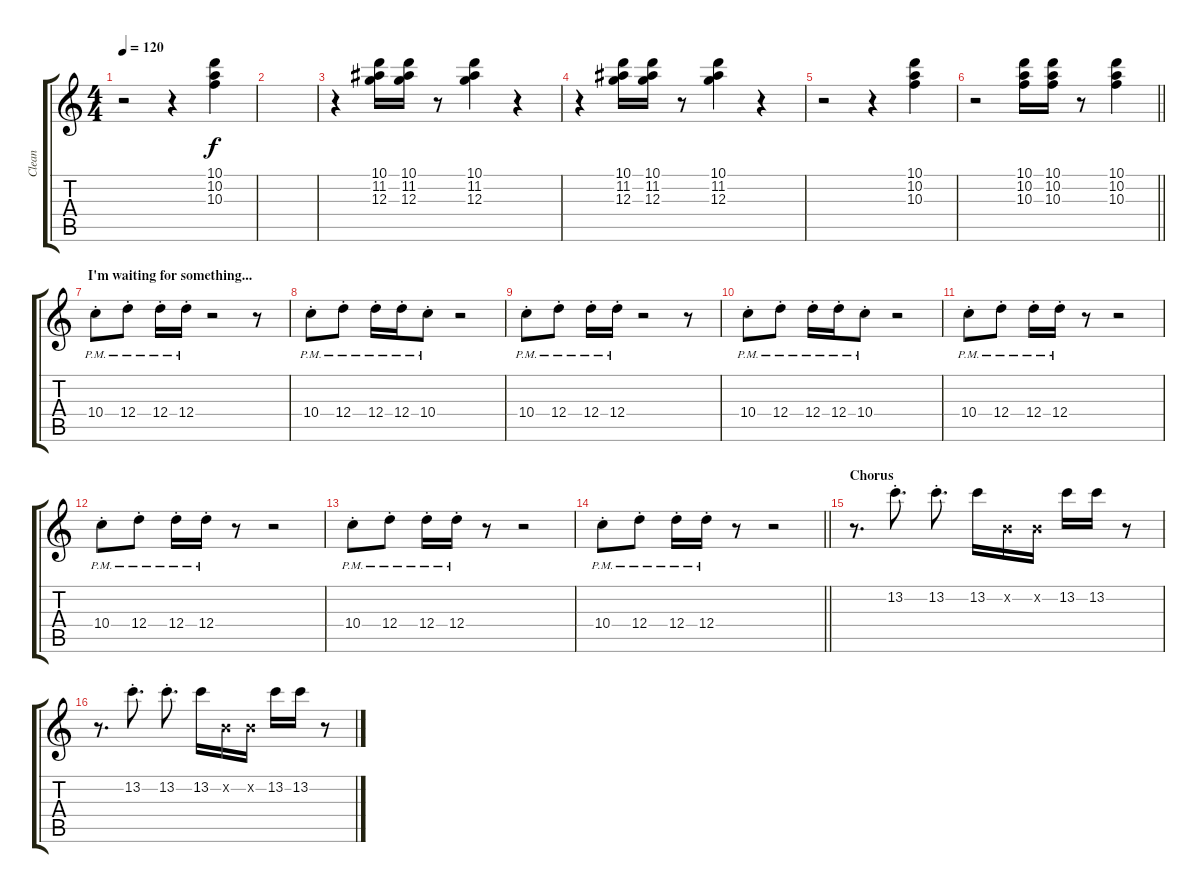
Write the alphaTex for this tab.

\track ("Clean" "Clean") {instrument electricguitarclean}
\staff {score tabs}
\tuning (E4 B3 G3 D3 A2 E2) {hide}
\ts (4 4)
\tempo 120
\clef g2
\ks c
r.2{dy f} r.4 (10.1 10.2 10.3).4 |
|
r.4 (10.1 11.2 12.3).16 (10.1 11.2 12.3).16 r.8 (10.1 11.2 12.3).4 r.4 |
r.4 (10.1 11.2 12.3).16 (10.1 11.2 12.3).16 r.8 (10.1 11.2 12.3).4 r.4 |
r.2 r.4 (10.1 10.2 10.3).4 |
\barLineRight lightlight
r.2 (10.1 10.2 10.3).16 (10.1 10.2 10.3).16 r.8 (10.1 10.2 10.3).4 |
\section ("" "I'm waiting for something...")
10.4{pm st}.8 12.4{pm st}.8 12.4{pm st}.16 12.4{pm st}.16 r.2 r.8 |
10.4{pm st}.8 12.4{pm st}.8 12.4{pm st}.16 12.4{pm st}.16 10.4{pm st}.8 r.2 |
10.4{pm st}.8 12.4{pm st}.8 12.4{pm st}.16 12.4{pm st}.16 r.2 r.8 |
10.4{pm st}.8 12.4{pm st}.8 12.4{pm st}.16 12.4{pm st}.16 10.4{pm st}.8 r.2 |
10.4{pm st}.8 12.4{pm st}.8 12.4{pm st}.16 12.4{pm st}.16 r.8 r.2 |
10.4{pm st}.8 12.4{pm st}.8 12.4{pm st}.16 12.4{pm st}.16 r.8 r.2 |
10.4{pm st}.8 12.4{pm st}.8 12.4{pm st}.16 12.4{pm st}.16 r.8 r.2 |
\barLineRight lightlight
10.4{pm st}.8 12.4{pm st}.8 12.4{pm st}.16 12.4{pm st}.16 r.8 r.2 |
\section ("" "Chorus")
r.8{d} 13.2{st}.8{d} 13.2{st}.8{d} 13.2.16 0.2{x}.16 0.2{x}.16 13.2.16 13.2.16 r.8 |
r.8{d} 13.2{st}.8{d} 13.2{st}.8{d} 13.2.16 0.2{x}.16 0.2{x}.16 13.2.16 13.2.16 r.8
